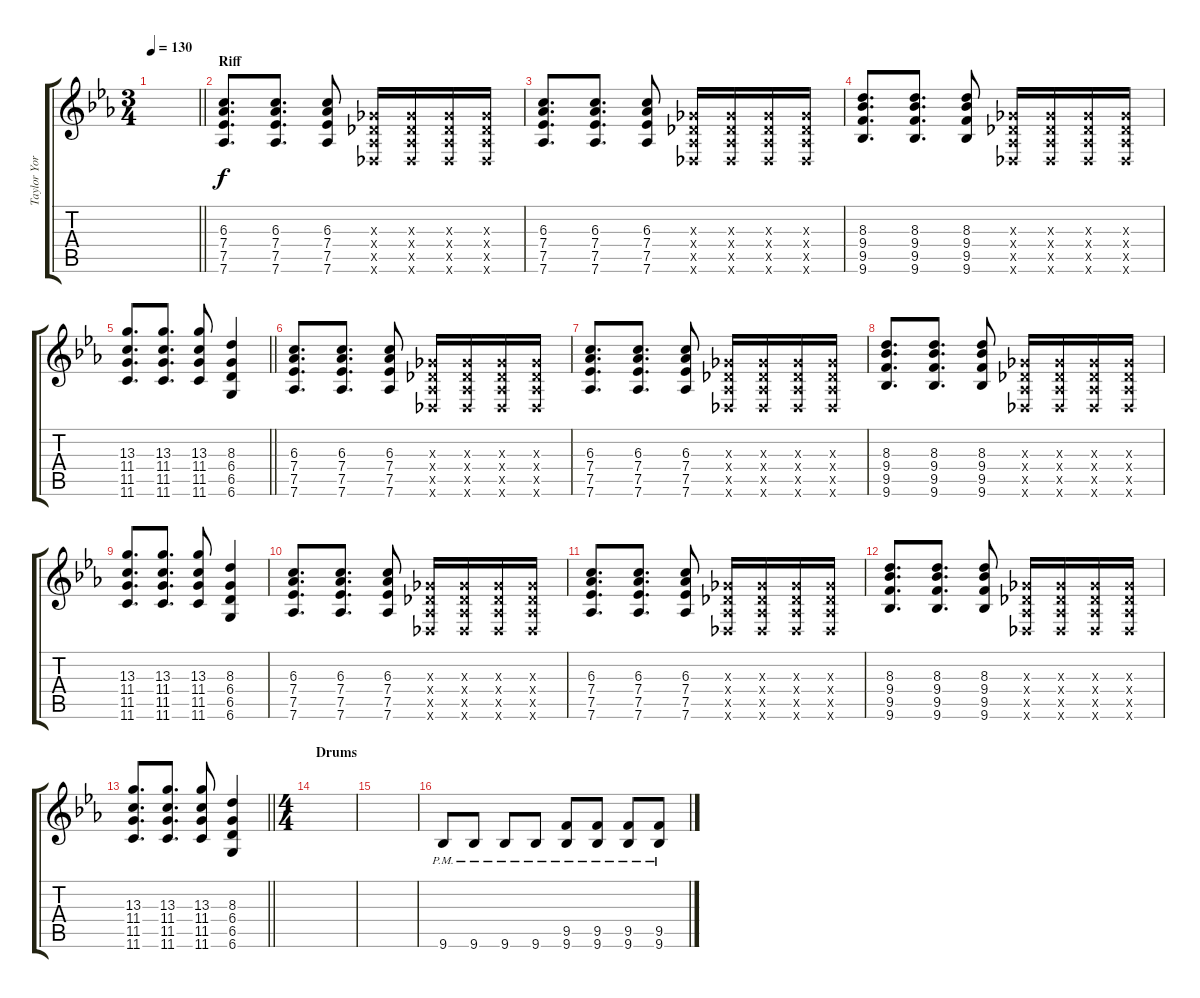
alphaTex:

\track ("Taylor York (Guitar)" "Taylor Yor") {instrument overdrivenguitar}
\staff {score tabs}
\tuning (Eb4 Bb3 Gb3 Db3 Ab2 Db2) {hide}
\ts (3 4)
\tempo 130
\clef g2
\barLineRight lightlight
\ks eb
|
\section ("" "Riff")
(6.3 7.4 7.5 7.6).8{d} (6.3 7.4 7.5 7.6).8{d} (6.3 7.4 7.5 7.6).8 (0.3{x} 0.4{x} 0.5{x} 0.6{x}).16 (0.3{x} 0.4{x} 0.5{x} 0.6{x}).16 (0.3{x} 0.4{x} 0.5{x} 0.6{x}).16 (0.3{x} 0.4{x} 0.5{x} 0.6{x}).16 |
(6.3 7.4 7.5 7.6).8{d} (6.3 7.4 7.5 7.6).8{d} (6.3 7.4 7.5 7.6).8 (0.3{x} 0.4{x} 0.5{x} 0.6{x}).16 (0.3{x} 0.4{x} 0.5{x} 0.6{x}).16 (0.3{x} 0.4{x} 0.5{x} 0.6{x}).16 (0.3{x} 0.4{x} 0.5{x} 0.6{x}).16 |
(8.3 9.4 9.5 9.6).8{d} (8.3 9.4 9.5 9.6).8{d} (8.3 9.4 9.5 9.6).8 (0.3{x} 0.4{x} 0.5{x} 0.6{x}).16 (0.3{x} 0.4{x} 0.5{x} 0.6{x}).16 (0.3{x} 0.4{x} 0.5{x} 0.6{x}).16 (0.3{x} 0.4{x} 0.5{x} 0.6{x}).16 |
\barLineRight lightlight
(13.3 11.4 11.5 11.6).8{d} (13.3 11.4 11.5 11.6).8{d} (13.3 11.4 11.5 11.6).8 (8.3 6.4 6.5 6.6).4 |
(6.3 7.4 7.5 7.6).8{d} (6.3 7.4 7.5 7.6).8{d} (6.3 7.4 7.5 7.6).8 (0.3{x} 0.4{x} 0.5{x} 0.6{x}).16 (0.3{x} 0.4{x} 0.5{x} 0.6{x}).16 (0.3{x} 0.4{x} 0.5{x} 0.6{x}).16 (0.3{x} 0.4{x} 0.5{x} 0.6{x}).16 |
(6.3 7.4 7.5 7.6).8{d} (6.3 7.4 7.5 7.6).8{d} (6.3 7.4 7.5 7.6).8 (0.3{x} 0.4{x} 0.5{x} 0.6{x}).16 (0.3{x} 0.4{x} 0.5{x} 0.6{x}).16 (0.3{x} 0.4{x} 0.5{x} 0.6{x}).16 (0.3{x} 0.4{x} 0.5{x} 0.6{x}).16 |
(8.3 9.4 9.5 9.6).8{d} (8.3 9.4 9.5 9.6).8{d} (8.3 9.4 9.5 9.6).8 (0.3{x} 0.4{x} 0.5{x} 0.6{x}).16 (0.3{x} 0.4{x} 0.5{x} 0.6{x}).16 (0.3{x} 0.4{x} 0.5{x} 0.6{x}).16 (0.3{x} 0.4{x} 0.5{x} 0.6{x}).16 |
(13.3 11.4 11.5 11.6).8{d} (13.3 11.4 11.5 11.6).8{d} (13.3 11.4 11.5 11.6).8 (8.3 6.4 6.5 6.6).4 |
(6.3 7.4 7.5 7.6).8{d} (6.3 7.4 7.5 7.6).8{d} (6.3 7.4 7.5 7.6).8 (0.3{x} 0.4{x} 0.5{x} 0.6{x}).16 (0.3{x} 0.4{x} 0.5{x} 0.6{x}).16 (0.3{x} 0.4{x} 0.5{x} 0.6{x}).16 (0.3{x} 0.4{x} 0.5{x} 0.6{x}).16 |
(6.3 7.4 7.5 7.6).8{d} (6.3 7.4 7.5 7.6).8{d} (6.3 7.4 7.5 7.6).8 (0.3{x} 0.4{x} 0.5{x} 0.6{x}).16 (0.3{x} 0.4{x} 0.5{x} 0.6{x}).16 (0.3{x} 0.4{x} 0.5{x} 0.6{x}).16 (0.3{x} 0.4{x} 0.5{x} 0.6{x}).16 |
(8.3 9.4 9.5 9.6).8{d} (8.3 9.4 9.5 9.6).8{d} (8.3 9.4 9.5 9.6).8 (0.3{x} 0.4{x} 0.5{x} 0.6{x}).16 (0.3{x} 0.4{x} 0.5{x} 0.6{x}).16 (0.3{x} 0.4{x} 0.5{x} 0.6{x}).16 (0.3{x} 0.4{x} 0.5{x} 0.6{x}).16 |
\barLineRight lightlight
(13.3 11.4 11.5 11.6).8{d} (13.3 11.4 11.5 11.6).8{d} (13.3 11.4 11.5 11.6).8 (8.3 6.4 6.5 6.6).4 |
\ts (4 4)
\section ("" "Drums")
|
|
9.6{pm}.8 9.6{pm}.8 9.6{pm}.8 9.6{pm}.8 (9.5{pm} 9.6{pm}).8 (9.5{pm} 9.6{pm}).8 (9.5{pm} 9.6{pm}).8 (9.5{pm} 9.6{pm}).8
